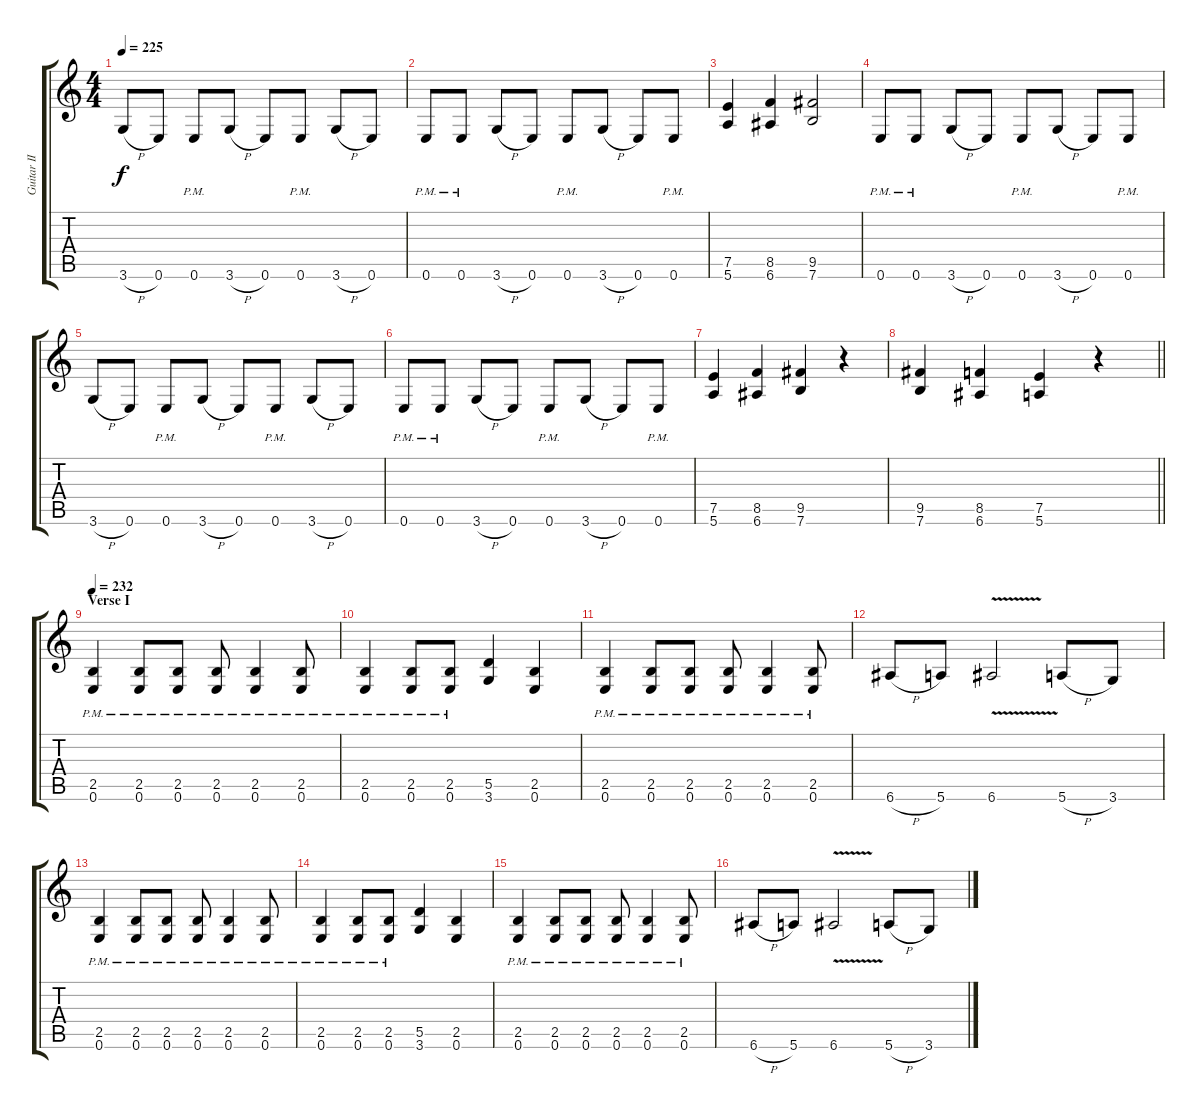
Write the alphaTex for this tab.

\track ("Guitar II" "Guitar II") {instrument overdrivenguitar}
\staff {score tabs}
\tuning (E4 B3 G3 D3 A2 E2) {hide}
\ts (4 4)
\tempo 225
\clef g2
\ks c
3.6{h}.8{dy f} 0.6.8 0.6{pm}.8 3.6{h}.8 0.6.8 0.6{pm}.8 3.6{h}.8 0.6.8 |
0.6{pm}.8 0.6{pm}.8 3.6{h}.8 0.6.8 0.6{pm}.8 3.6{h}.8 0.6.8 0.6{pm}.8 |
(7.5 5.6).4 (8.5 6.6).4 (9.5 7.6).2 |
0.6{pm}.8 0.6{pm}.8 3.6{h}.8 0.6.8 0.6{pm}.8 3.6{h}.8 0.6.8 0.6{pm}.8 |
3.6{h}.8 0.6.8 0.6{pm}.8 3.6{h}.8 0.6.8 0.6{pm}.8 3.6{h}.8 0.6.8 |
0.6{pm}.8 0.6{pm}.8 3.6{h}.8 0.6.8 0.6{pm}.8 3.6{h}.8 0.6.8 0.6{pm}.8 |
(7.5 5.6).4 (8.5 6.6).4 (9.5 7.6).4 r.4 |
\barLineRight lightlight
(9.5 7.6).4 (8.5 6.6).4 (7.5 5.6).4 r.4 |
\section ("" "Verse I")
\tempo 232
(2.5{pm} 0.6{pm}).4 (2.5{pm} 0.6{pm}).8 (2.5{pm} 0.6{pm}).8 (2.5{pm} 0.6{pm}).8 (2.5{pm} 0.6{pm}).4 (2.5{pm} 0.6{pm}).8 |
(2.5{pm} 0.6{pm}).4 (2.5{pm} 0.6{pm}).8 (2.5{pm} 0.6{pm}).8 (5.5 3.6).4 (2.5 0.6).4 |
(2.5{pm} 0.6{pm}).4 (2.5{pm} 0.6{pm}).8 (2.5{pm} 0.6{pm}).8 (2.5{pm} 0.6{pm}).8 (2.5{pm} 0.6{pm}).4 (2.5{pm} 0.6{pm}).8 |
6.6{h}.8 5.6.8 6.6{v}.2 5.6{h}.8 3.6.8 |
(2.5{pm} 0.6{pm}).4 (2.5{pm} 0.6{pm}).8 (2.5{pm} 0.6{pm}).8 (2.5{pm} 0.6{pm}).8 (2.5{pm} 0.6{pm}).4 (2.5{pm} 0.6{pm}).8 |
(2.5{pm} 0.6{pm}).4 (2.5{pm} 0.6{pm}).8 (2.5{pm} 0.6{pm}).8 (5.5 3.6).4 (2.5 0.6).4 |
(2.5{pm} 0.6{pm}).4 (2.5{pm} 0.6{pm}).8 (2.5{pm} 0.6{pm}).8 (2.5{pm} 0.6{pm}).8 (2.5{pm} 0.6{pm}).4 (2.5{pm} 0.6{pm}).8 |
6.6{h}.8 5.6.8 6.6{v}.2 5.6{h}.8 3.6.8
